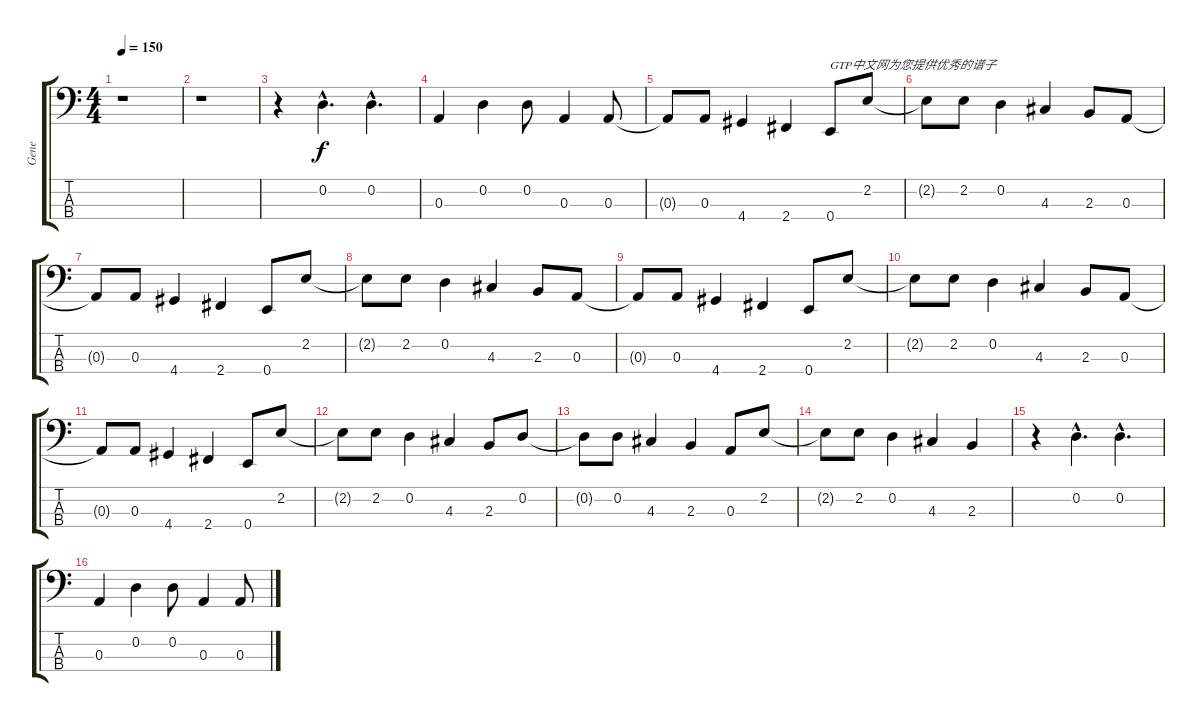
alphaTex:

\track ("Gene" "Gene") {instrument electricbasspick}
\staff {score tabs}
\tuning (G2 D2 A1 E1) {hide}
\ts (4 4)
\tempo 150
\clef f4
\ks c
r.1{dy f instrument electricbasspick} |
r.1 |
r.4 0.2{hac}.4{d} 0.2{hac}.4{d} |
0.3.4 0.2.4 0.2.8 0.3.4 0.3.8 |
0.3{t}.8 0.3.8 4.4.4 2.4.4 0.4.8{txt "GTP中文网为您提供优秀的谱子"} 2.2.8 |
2.2{t}.8 2.2.8 0.2.4 4.3.4 2.3.8 0.3.8 |
0.3{t}.8 0.3.8 4.4.4 2.4.4 0.4.8 2.2.8 |
2.2{t}.8 2.2.8 0.2.4 4.3.4 2.3.8 0.3.8 |
0.3{t}.8 0.3.8 4.4.4 2.4.4 0.4.8 2.2.8 |
2.2{t}.8 2.2.8 0.2.4 4.3.4 2.3.8 0.3.8 |
0.3{t}.8 0.3.8 4.4.4 2.4.4 0.4.8 2.2.8 |
2.2{t}.8 2.2.8 0.2.4 4.3.4 2.3.8 0.2.8 |
0.2{t}.8 0.2.8 4.3.4 2.3.4 0.3.8 2.2.8 |
2.2{t}.8 2.2.8 0.2.4 4.3.4 2.3.4 |
r.4 0.2{hac}.4{d} 0.2{hac}.4{d} |
0.3.4 0.2.4 0.2.8 0.3.4 0.3.8
